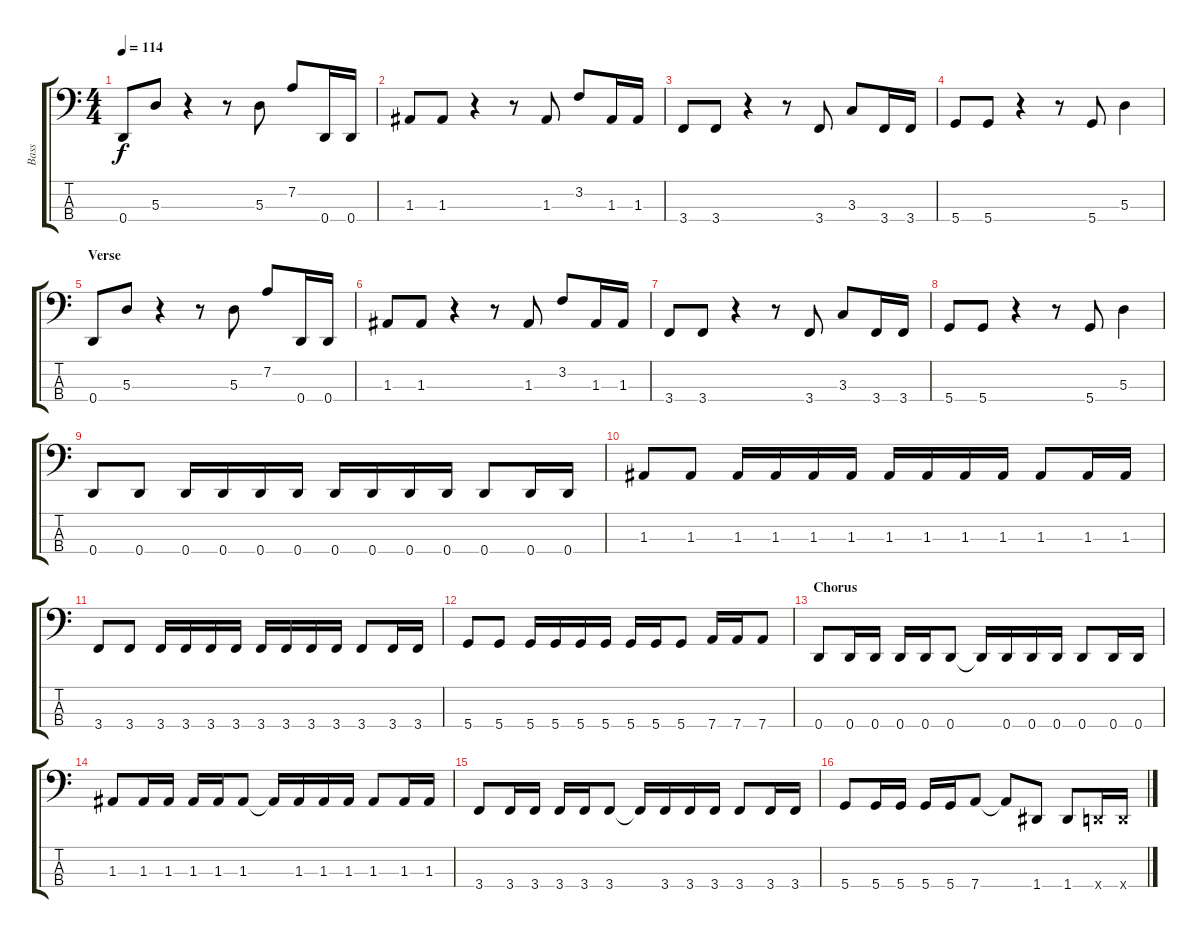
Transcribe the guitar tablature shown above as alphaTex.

\track ("Bass" "Bass") {instrument electricbassfinger}
\staff {score tabs}
\tuning (G2 D2 A1 D1) {hide}
\ts (4 4)
\section ("" "")
\tempo 114
\clef f4
\ks c
0.4.8{dy f} 5.3.8 r.4 r.8 5.3.8 7.2.8 0.4.16 0.4.16 |
1.3.8 1.3.8 r.4 r.8 1.3.8 3.2.8 1.3.16 1.3.16 |
3.4.8 3.4.8 r.4 r.8 3.4.8 3.3.8 3.4.16 3.4.16 |
5.4.8 5.4.8 r.4 r.8 5.4.8 5.3.4 |
\section ("" "Verse")
0.4.8 5.3.8 r.4 r.8 5.3.8 7.2.8 0.4.16 0.4.16 |
1.3.8 1.3.8 r.4 r.8 1.3.8 3.2.8 1.3.16 1.3.16 |
3.4.8 3.4.8 r.4 r.8 3.4.8 3.3.8 3.4.16 3.4.16 |
5.4.8 5.4.8 r.4 r.8 5.4.8 5.3.4 |
0.4.8 0.4.8 0.4.16 0.4.16 0.4.16 0.4.16 0.4.16 0.4.16 0.4.16 0.4.16 0.4.8 0.4.16 0.4.16 |
1.3.8 1.3.8 1.3.16 1.3.16 1.3.16 1.3.16 1.3.16 1.3.16 1.3.16 1.3.16 1.3.8 1.3.16 1.3.16 |
3.4.8 3.4.8 3.4.16 3.4.16 3.4.16 3.4.16 3.4.16 3.4.16 3.4.16 3.4.16 3.4.8 3.4.16 3.4.16 |
5.4.8 5.4.8 5.4.16 5.4.16 5.4.16 5.4.16 5.4.16 5.4.16 5.4.8 7.4.16 7.4.16 7.4.8 |
\section ("" "Chorus")
0.4.8 0.4.16 0.4.16 0.4.16 0.4.16 0.4.8 0.4{t}.16 0.4.16 0.4.16 0.4.16 0.4.8 0.4.16 0.4.16 |
1.3.8 1.3.16 1.3.16 1.3.16 1.3.16 1.3.8 1.3{t}.16 1.3.16 1.3.16 1.3.16 1.3.8 1.3.16 1.3.16 |
3.4.8 3.4.16 3.4.16 3.4.16 3.4.16 3.4.8 3.4{t}.16 3.4.16 3.4.16 3.4.16 3.4.8 3.4.16 3.4.16 |
5.4.8 5.4.16 5.4.16 5.4.16 5.4.16 7.4.8 7.4{t}.8 1.4.8 1.4.8 0.4{x}.16 0.4{x}.16
